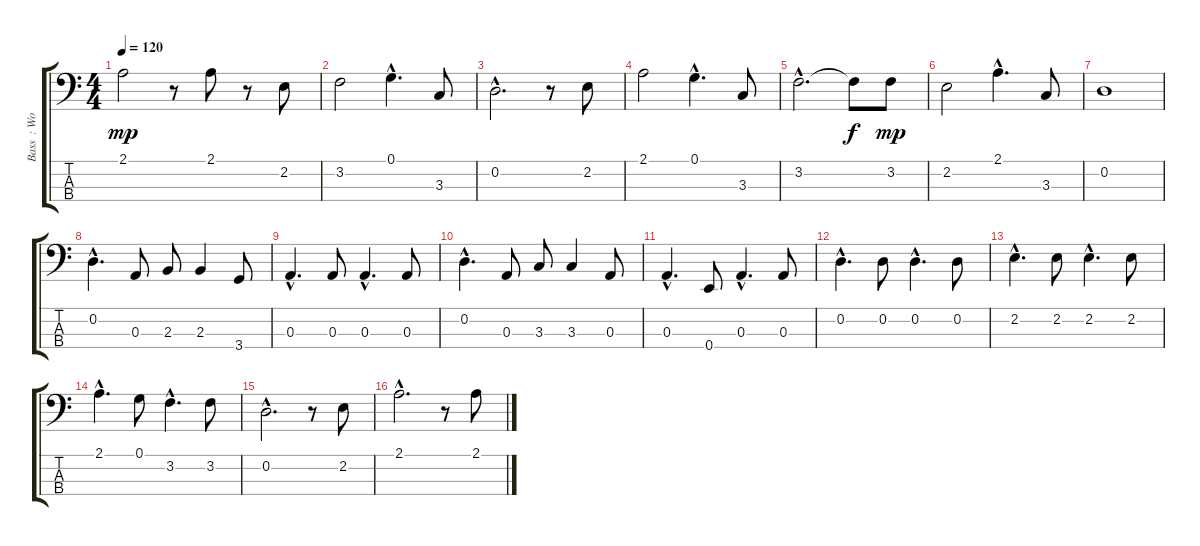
\track ("Bass  : Wood Bass   " "Bass  : Wo") {instrument acousticbass}
\staff {score tabs}
\tuning (G2 D2 A1 E1) {hide}
\ts (4 4)
\tempo 120
\clef f4
\ks c
2.1.2{dy mp} r.8 2.1.8 r.8 2.2.8 |
3.2.2 0.1{hac}.4{d} 3.3.8 |
0.2{hac}.2{d} r.8 2.2.8 |
2.1.2 0.1{hac}.4{d} 3.3.8 |
3.2{hac}.2{d} 3.2{t}.8{dy f} 3.2.8{dy mp} |
2.2.2 2.1{hac}.4{d} 3.3.8 |
0.2.1 |
0.2{hac}.4{d} 0.3.8 2.3.8 2.3.4 3.4.8 |
0.3{hac}.4{d} 0.3.8 0.3{hac}.4{d} 0.3.8 |
0.2{hac}.4{d} 0.3.8 3.3.8 3.3.4 0.3.8 |
0.3{hac}.4{d} 0.4.8 0.3{hac}.4{d} 0.3.8 |
0.2{hac}.4{d} 0.2.8 0.2{hac}.4{d} 0.2.8 |
2.2{hac}.4{d} 2.2.8 2.2{hac}.4{d} 2.2.8 |
2.1{hac}.4{d} 0.1.8 3.2{hac}.4{d} 3.2.8 |
0.2{hac}.2{d} r.8 2.2.8 |
2.1{hac}.2{d} r.8 2.1.8
